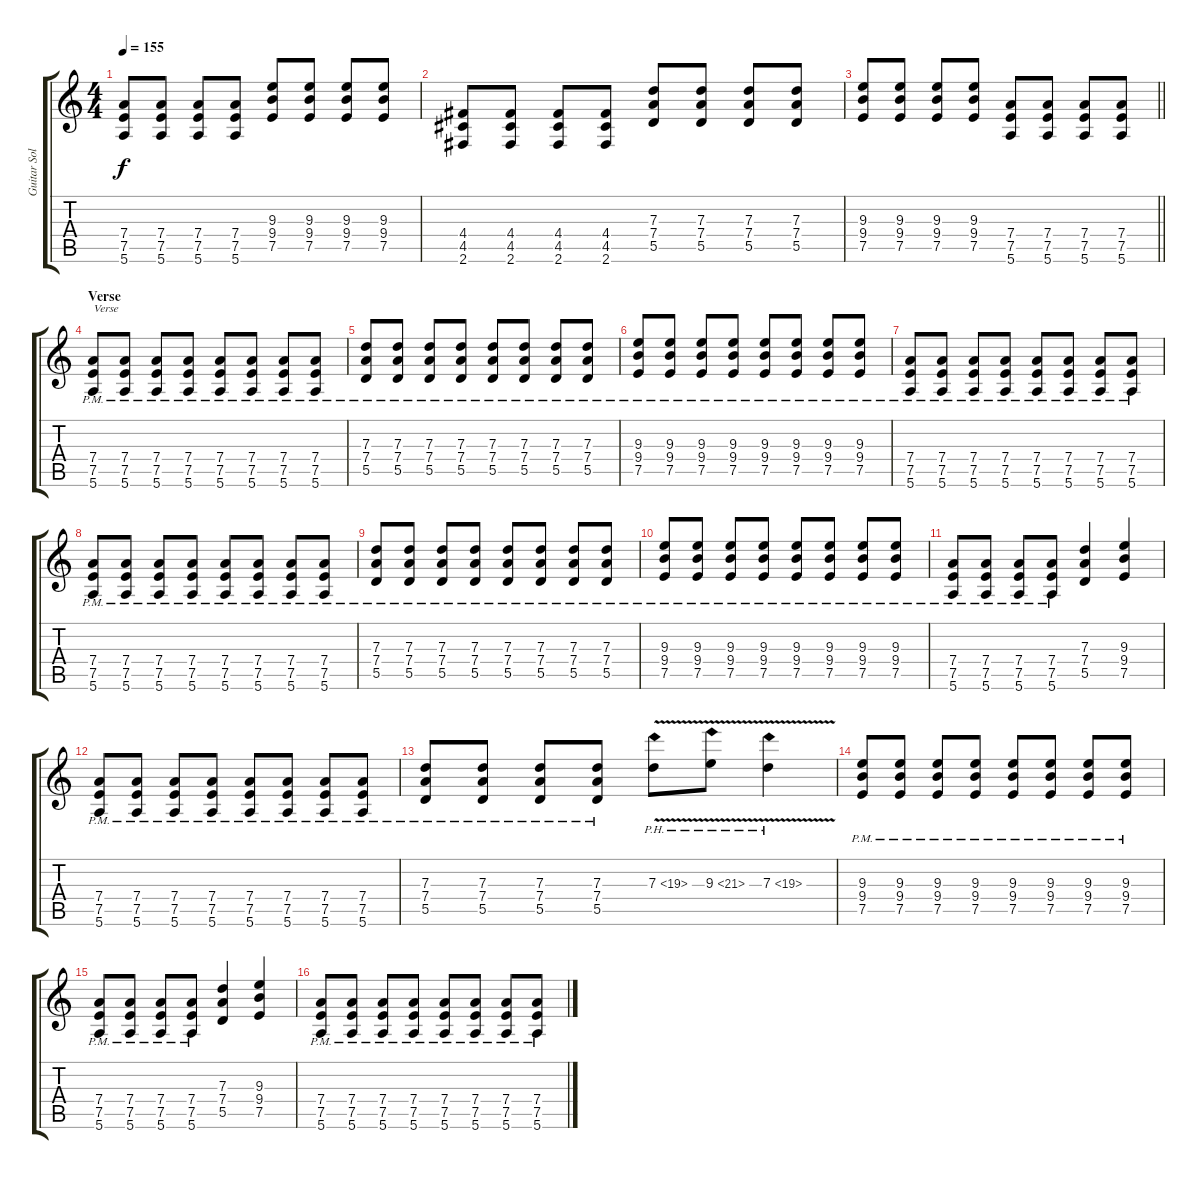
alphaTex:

\track ("Guitar Solo" "Guitar Sol") {instrument distortionguitar}
\staff {score tabs}
\tuning (E4 B3 G3 D3 A2 E2) {hide}
\ts (4 4)
\tempo 155
\clef g2
\ks c
(7.4 7.5 5.6).8{dy f} (7.4 7.5 5.6).8 (7.4 7.5 5.6).8 (7.4 7.5 5.6).8 (9.3 9.4 7.5).8 (9.3 9.4 7.5).8 (9.3 9.4 7.5).8 (9.3 9.4 7.5).8 |
(4.4 4.5 2.6).8 (4.4 4.5 2.6).8 (4.4 4.5 2.6).8 (4.4 4.5 2.6).8 (7.3 7.4 5.5).8 (7.3 7.4 5.5).8 (7.3 7.4 5.5).8 (7.3 7.4 5.5).8 |
\barLineRight lightlight
(9.3 9.4 7.5).8 (9.3 9.4 7.5).8 (9.3 9.4 7.5).8 (9.3 9.4 7.5).8 (7.4 7.5 5.6).8 (7.4 7.5 5.6).8 (7.4 7.5 5.6).8 (7.4 7.5 5.6).8 |
\section ("" "Verse")
(7.4{pm} 7.5{pm} 5.6{pm}).8{txt "Verse"} (7.4{pm} 7.5{pm} 5.6{pm}).8 (7.4{pm} 7.5{pm} 5.6{pm}).8 (7.4{pm} 7.5{pm} 5.6{pm}).8 (7.4{pm} 7.5{pm} 5.6{pm}).8 (7.4{pm} 7.5{pm} 5.6{pm}).8 (7.4{pm} 7.5{pm} 5.6{pm}).8 (7.4{pm} 7.5{pm} 5.6{pm}).8 |
(7.3{pm} 7.4{pm} 5.5{pm}).8 (7.3{pm} 7.4{pm} 5.5{pm}).8 (7.3{pm} 7.4{pm} 5.5{pm}).8 (7.3{pm} 7.4{pm} 5.5{pm}).8 (7.3{pm} 7.4{pm} 5.5{pm}).8 (7.3{pm} 7.4{pm} 5.5{pm}).8 (7.3{pm} 7.4{pm} 5.5{pm}).8 (7.3{pm} 7.4{pm} 5.5{pm}).8 |
(9.3{pm} 9.4{pm} 7.5{pm}).8 (9.3{pm} 9.4{pm} 7.5{pm}).8 (9.3{pm} 9.4{pm} 7.5{pm}).8 (9.3{pm} 9.4{pm} 7.5{pm}).8 (9.3{pm} 9.4{pm} 7.5{pm}).8 (9.3{pm} 9.4{pm} 7.5{pm}).8 (9.3{pm} 9.4{pm} 7.5{pm}).8 (9.3{pm} 9.4{pm} 7.5{pm}).8 |
(7.4{pm} 7.5{pm} 5.6{pm}).8 (7.4{pm} 7.5{pm} 5.6{pm}).8 (7.4{pm} 7.5{pm} 5.6{pm}).8 (7.4{pm} 7.5{pm} 5.6{pm}).8 (7.4{pm} 7.5{pm} 5.6{pm}).8 (7.4{pm} 7.5{pm} 5.6{pm}).8 (7.4{pm} 7.5{pm} 5.6{pm}).8 (7.4{pm} 7.5{pm} 5.6{pm}).8 |
(7.4{pm} 7.5{pm} 5.6{pm}).8 (7.4{pm} 7.5{pm} 5.6{pm}).8 (7.4{pm} 7.5{pm} 5.6{pm}).8 (7.4{pm} 7.5{pm} 5.6{pm}).8 (7.4{pm} 7.5{pm} 5.6{pm}).8 (7.4{pm} 7.5{pm} 5.6{pm}).8 (7.4{pm} 7.5{pm} 5.6{pm}).8 (7.4{pm} 7.5{pm} 5.6{pm}).8 |
(7.3{pm} 7.4{pm} 5.5{pm}).8 (7.3{pm} 7.4{pm} 5.5{pm}).8 (7.3{pm} 7.4{pm} 5.5{pm}).8 (7.3{pm} 7.4{pm} 5.5{pm}).8 (7.3{pm} 7.4{pm} 5.5{pm}).8 (7.3{pm} 7.4{pm} 5.5{pm}).8 (7.3{pm} 7.4{pm} 5.5{pm}).8 (7.3{pm} 7.4{pm} 5.5{pm}).8 |
(9.3{pm} 9.4{pm} 7.5{pm}).8 (9.3{pm} 9.4{pm} 7.5{pm}).8 (9.3{pm} 9.4{pm} 7.5{pm}).8 (9.3{pm} 9.4{pm} 7.5{pm}).8 (9.3{pm} 9.4{pm} 7.5{pm}).8 (9.3{pm} 9.4{pm} 7.5{pm}).8 (9.3{pm} 9.4{pm} 7.5{pm}).8 (9.3{pm} 9.4{pm} 7.5{pm}).8 |
(7.4{pm} 7.5{pm} 5.6{pm}).8 (7.4{pm} 7.5{pm} 5.6{pm}).8 (7.4{pm} 7.5{pm} 5.6{pm}).8 (7.4{pm} 7.5{pm} 5.6{pm}).8 (7.3 7.4 5.5).4 (9.3 9.4 7.5).4 |
(7.4{pm} 7.5{pm} 5.6{pm}).8 (7.4{pm} 7.5{pm} 5.6{pm}).8 (7.4{pm} 7.5{pm} 5.6{pm}).8 (7.4{pm} 7.5{pm} 5.6{pm}).8 (7.4{pm} 7.5{pm} 5.6{pm}).8 (7.4{pm} 7.5{pm} 5.6{pm}).8 (7.4{pm} 7.5{pm} 5.6{pm}).8 (7.4{pm} 7.5{pm} 5.6{pm}).8 |
(7.3{pm} 7.4{pm} 5.5{pm}).8 (7.3{pm} 7.4{pm} 5.5{pm}).8 (7.3{pm} 7.4{pm} 5.5{pm}).8 (7.3{pm} 7.4{pm} 5.5{pm}).8 7.3{ph 12 v}.8 9.3{ph 12 v}.8 7.3{ph 12 v}.4 |
(9.3{pm} 9.4{pm} 7.5{pm}).8 (9.3{pm} 9.4{pm} 7.5{pm}).8 (9.3{pm} 9.4{pm} 7.5{pm}).8 (9.3{pm} 9.4{pm} 7.5{pm}).8 (9.3{pm} 9.4{pm} 7.5{pm}).8 (9.3{pm} 9.4{pm} 7.5{pm}).8 (9.3{pm} 9.4{pm} 7.5{pm}).8 (9.3{pm} 9.4{pm} 7.5{pm}).8 |
(7.4{pm} 7.5{pm} 5.6{pm}).8 (7.4{pm} 7.5{pm} 5.6{pm}).8 (7.4{pm} 7.5{pm} 5.6{pm}).8 (7.4{pm} 7.5{pm} 5.6{pm}).8 (7.3 7.4 5.5).4 (9.3 9.4 7.5).4 |
(7.4{pm} 7.5{pm} 5.6{pm}).8 (7.4{pm} 7.5{pm} 5.6{pm}).8 (7.4{pm} 7.5{pm} 5.6{pm}).8 (7.4{pm} 7.5{pm} 5.6{pm}).8 (7.4{pm} 7.5{pm} 5.6{pm}).8 (7.4{pm} 7.5{pm} 5.6{pm}).8 (7.4{pm} 7.5{pm} 5.6{pm}).8 (7.4{pm} 7.5{pm} 5.6{pm}).8
